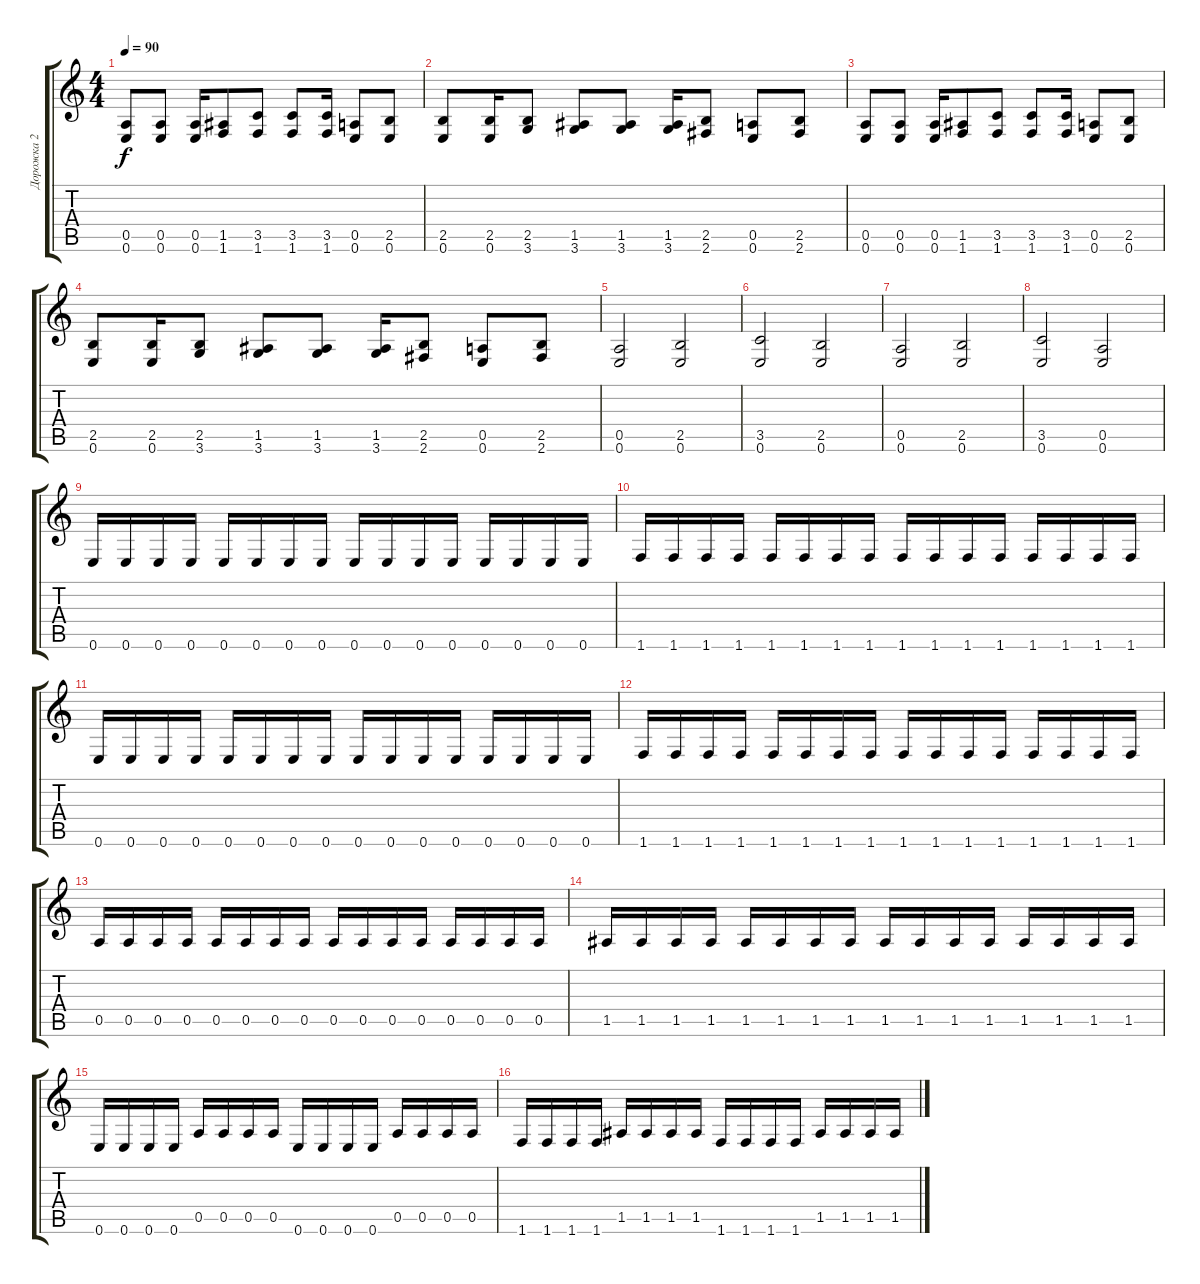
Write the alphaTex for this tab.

\track ("Дорожка 2" "Дорожка 2") {instrument overdrivenguitar}
\staff {score tabs}
\tuning (E4 B3 G3 D3 A2 E2) {hide}
\ts (4 4)
\tempo 90
\clef g2
\ks c
(0.5 0.6).8{dy f} (0.5 0.6).8 (0.5 0.6).16 (1.5 1.6).8 (3.5 1.6).8 (3.5 1.6).8 (3.5 1.6).16 (0.5 0.6).8 (2.5 0.6).8 |
(2.5 0.6).8 (2.5 0.6).16 (2.5 3.6).8 (1.5 3.6).8 (1.5 3.6).8 (1.5 3.6).16 (2.5 2.6).8 (0.5 0.6).8 (2.5 2.6).8 |
(0.5 0.6).8 (0.5 0.6).8 (0.5 0.6).16 (1.5 1.6).8 (3.5 1.6).8 (3.5 1.6).8 (3.5 1.6).16 (0.5 0.6).8 (2.5 0.6).8 |
(2.5 0.6).8 (2.5 0.6).16 (2.5 3.6).8 (1.5 3.6).8 (1.5 3.6).8 (1.5 3.6).16 (2.5 2.6).8 (0.5 0.6).8 (2.5 2.6).8 |
(0.5 0.6).2 (2.5 0.6).2 |
(3.5 0.6).2 (2.5 0.6).2 |
(0.5 0.6).2 (2.5 0.6).2 |
(3.5 0.6).2 (0.5 0.6).2 |
0.6.16 0.6.16 0.6.16 0.6.16 0.6.16 0.6.16 0.6.16 0.6.16 0.6.16 0.6.16 0.6.16 0.6.16 0.6.16 0.6.16 0.6.16 0.6.16 |
1.6.16 1.6.16 1.6.16 1.6.16 1.6.16 1.6.16 1.6.16 1.6.16 1.6.16 1.6.16 1.6.16 1.6.16 1.6.16 1.6.16 1.6.16 1.6.16 |
0.6.16 0.6.16 0.6.16 0.6.16 0.6.16 0.6.16 0.6.16 0.6.16 0.6.16 0.6.16 0.6.16 0.6.16 0.6.16 0.6.16 0.6.16 0.6.16 |
1.6.16 1.6.16 1.6.16 1.6.16 1.6.16 1.6.16 1.6.16 1.6.16 1.6.16 1.6.16 1.6.16 1.6.16 1.6.16 1.6.16 1.6.16 1.6.16 |
0.5.16 0.5.16 0.5.16 0.5.16 0.5.16 0.5.16 0.5.16 0.5.16 0.5.16 0.5.16 0.5.16 0.5.16 0.5.16 0.5.16 0.5.16 0.5.16 |
1.5.16 1.5.16 1.5.16 1.5.16 1.5.16 1.5.16 1.5.16 1.5.16 1.5.16 1.5.16 1.5.16 1.5.16 1.5.16 1.5.16 1.5.16 1.5.16 |
0.6.16 0.6.16 0.6.16 0.6.16 0.5.16 0.5.16 0.5.16 0.5.16 0.6.16 0.6.16 0.6.16 0.6.16 0.5.16 0.5.16 0.5.16 0.5.16 |
1.6.16 1.6.16 1.6.16 1.6.16 1.5.16 1.5.16 1.5.16 1.5.16 1.6.16 1.6.16 1.6.16 1.6.16 1.5.16 1.5.16 1.5.16 1.5.16
